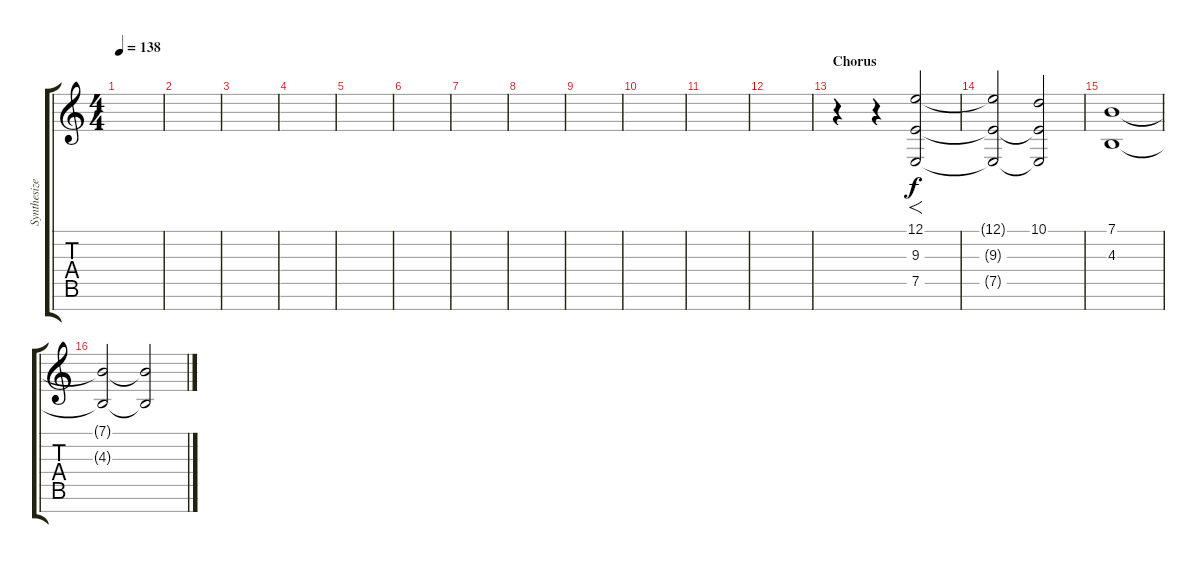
\track ("Synthesizer" "Synthesize") {instrument stringensemble1}
\staff {score tabs}
\tuning (E4 B3 G3 D3 A2 E2 B1) {hide}
\ts (4 4)
\tempo 138
\clef g2
\ks c
|
|
|
|
|
|
|
|
|
|
|
|
\section ("" "Chorus")
r.4 r.4 (12.1 9.3 7.5).2{f} |
(12.1{t} 9.3{t} 7.5{t}).2 (10.1 9.3{t} 7.5{t}).2 |
(7.1 4.3).1 |
(7.1{t} 4.3{t}).2{volume 9} (7.1{t} 4.3{t}).2{volume 7}
